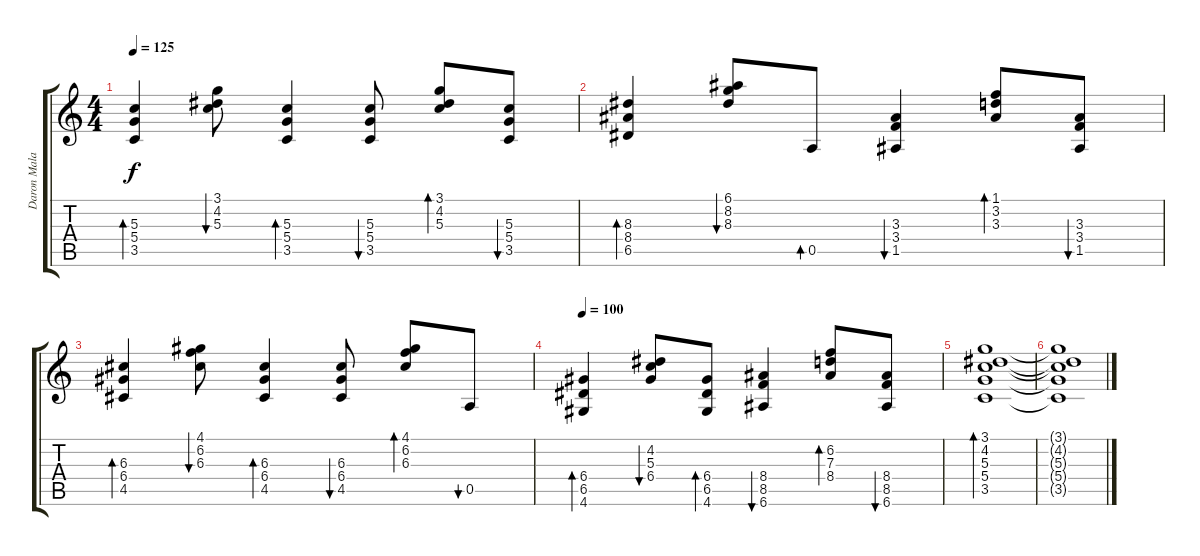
\track ("Daron Malakian:Guitar & Solo" "Daron Mala") {instrument acousticguitarsteel}
\staff {score tabs}
\tuning (E4 B3 G3 D3 A2 E2) {hide}
\ts (4 4)
\tempo 125
\clef g2
\ks c
(5.3 5.4 3.5).4{bd 60 dy f} (3.1 4.2 5.3).8{bu 60} (5.3 5.4 3.5).4{bd 60} (5.3 5.4 3.5).8{bu 60} (3.1 4.2 5.3).8{bd 60} (5.3 5.4 3.5).8{bu 60} |
(8.3 8.4 6.5).4{bd 60} (6.1 8.2 8.3).8{bu 60} 0.5.8{bd 60} (3.3 3.4 1.5).4{bu 60} (1.1 3.2 3.3).8{bd 60} (3.3 3.4 1.5).8{bu 60} |
(6.3 6.4 4.5).4{bd 60} (4.1 6.2 6.3).8{bu 60} (6.3 6.4 4.5).4{bd 60} (6.3 6.4 4.5).8{bu 60} (4.1 6.2 6.3).8{bd 60} 0.5.8{bu 60} |
\tempo 100
(6.4 6.5 4.6).4{bd 60} (4.2 5.3 6.4).8{bu 60} (6.4 6.5 4.6).8{bd 60} (8.4 8.5 6.6).4{bu 60} (6.2 7.3 8.4).8{bd 60} (8.4 8.5 6.6).8{bu 60} |
(3.1 4.2 5.3 5.4 3.5).1{bd 480} |
(3.1{t} 4.2{t} 5.3{t} 5.4{t} 3.5{t}).1
